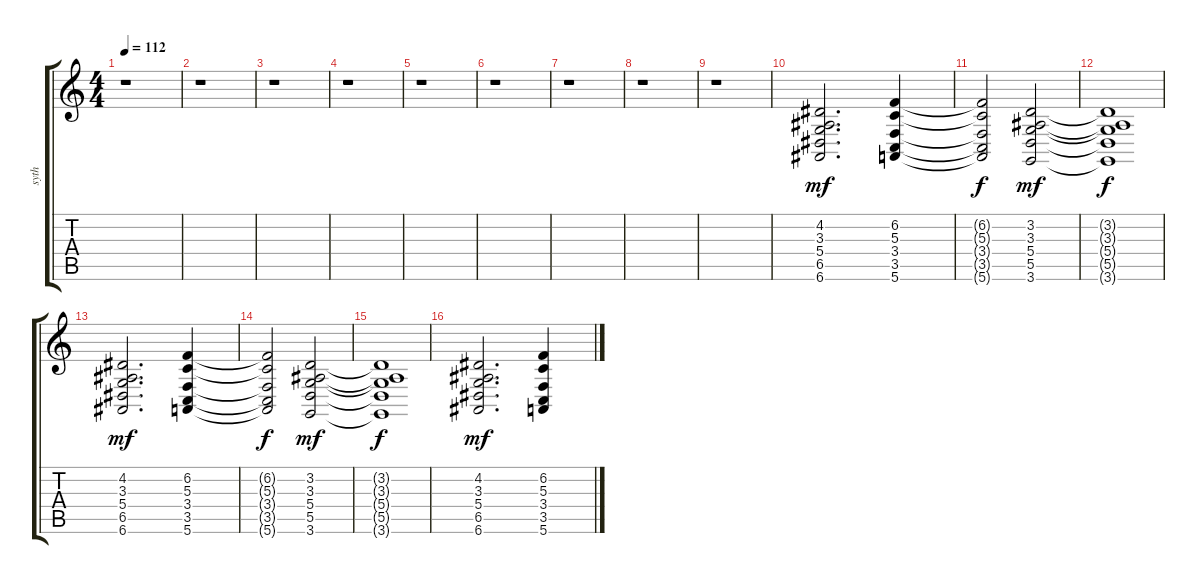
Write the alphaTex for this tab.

\track ("syth" "syth") {instrument stringensemble2}
\staff {score tabs}
\tuning (E4 B3 G3 D3 A2 E2) {hide}
\ts (4 4)
\tempo 112
\clef g2
\ks c
r.1{dy mf} |
r.1 |
r.1 |
r.1 |
r.1 |
r.1 |
r.1 |
r.1 |
r.1 |
(4.2 3.3 5.4 6.5 6.6).2{d} (6.2 5.3 3.4 3.5 5.6).4 |
(6.2{t} 5.3{t} 3.4{t} 3.5{t} 5.6{t}).2{dy f} (3.2 3.3 5.4 5.5 3.6).2{dy mf} |
(3.2{t} 3.3{t} 5.4{t} 5.5{t} 3.6{t}).1{dy f} |
(4.2 3.3 5.4 6.5 6.6).2{d dy mf} (6.2 5.3 3.4 3.5 5.6).4 |
(6.2{t} 5.3{t} 3.4{t} 3.5{t} 5.6{t}).2{dy f} (3.2 3.3 5.4 5.5 3.6).2{dy mf} |
(3.2{t} 3.3{t} 5.4{t} 5.5{t} 3.6{t}).1{dy f} |
(4.2 3.3 5.4 6.5 6.6).2{d dy mf} (6.2 5.3 3.4 3.5 5.6).4
